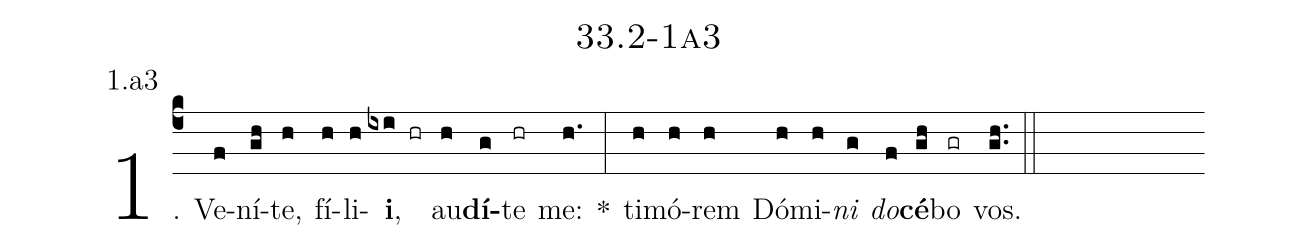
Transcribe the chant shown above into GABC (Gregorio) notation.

name: 33.2-1a3;
annotation: 1.a3;
%%
(c4)1. Ve(f)ní(gh)te,(h) fí(h)li(h)<b>i</b>,(ixi hr) au(h)<b>dí</b>(g)te(hr) me:(h.) *(:) ti(h)mó(h)rem(h) Dó(h)mi(h)<i>ni</i>(g) <i>do</i>(f)<b>cé</b>(gh)bo(gr) vos.(gh..) (::)
